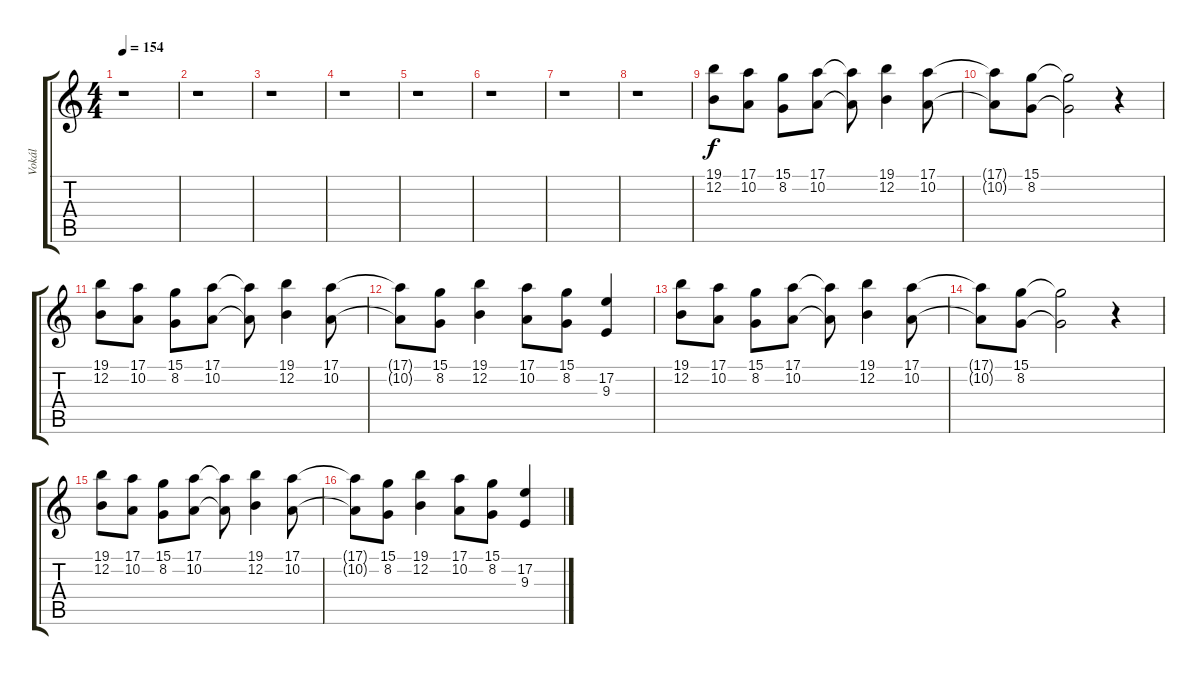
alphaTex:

\track ("Vokál" "Vokál") {instrument lead6voice}
\staff {score tabs}
\tuning (E4 B3 G3 D3 A2 E2) {hide}
\ts (4 4)
\tempo 154
\clef g2
\ks c
r.1{dy f} |
r.1 |
r.1 |
r.1 |
r.1 |
r.1 |
r.1 |
r.1 |
(19.1 12.2).8 (17.1 10.2).8 (15.1 8.2).8 (17.1 10.2).8 (17.1{t} 10.2{t}).8 (19.1 12.2).4 (17.1 10.2).8 |
(17.1{t} 10.2{t}).8 (15.1 8.2).8 (15.1{t} 8.2{t}).2 r.4 |
(19.1 12.2).8 (17.1 10.2).8 (15.1 8.2).8 (17.1 10.2).8 (17.1{t} 10.2{t}).8 (19.1 12.2).4 (17.1 10.2).8 |
(17.1{t} 10.2{t}).8 (15.1 8.2).8 (19.1 12.2).4 (17.1 10.2).8 (15.1 8.2).8 (17.2 9.3).4 |
(19.1 12.2).8 (17.1 10.2).8 (15.1 8.2).8 (17.1 10.2).8 (17.1{t} 10.2{t}).8 (19.1 12.2).4 (17.1 10.2).8 |
(17.1{t} 10.2{t}).8 (15.1 8.2).8 (15.1{t} 8.2{t}).2 r.4 |
(19.1 12.2).8 (17.1 10.2).8 (15.1 8.2).8 (17.1 10.2).8 (17.1{t} 10.2{t}).8 (19.1 12.2).4 (17.1 10.2).8 |
(17.1{t} 10.2{t}).8 (15.1 8.2).8 (19.1 12.2).4 (17.1 10.2).8 (15.1 8.2).8 (17.2 9.3).4
